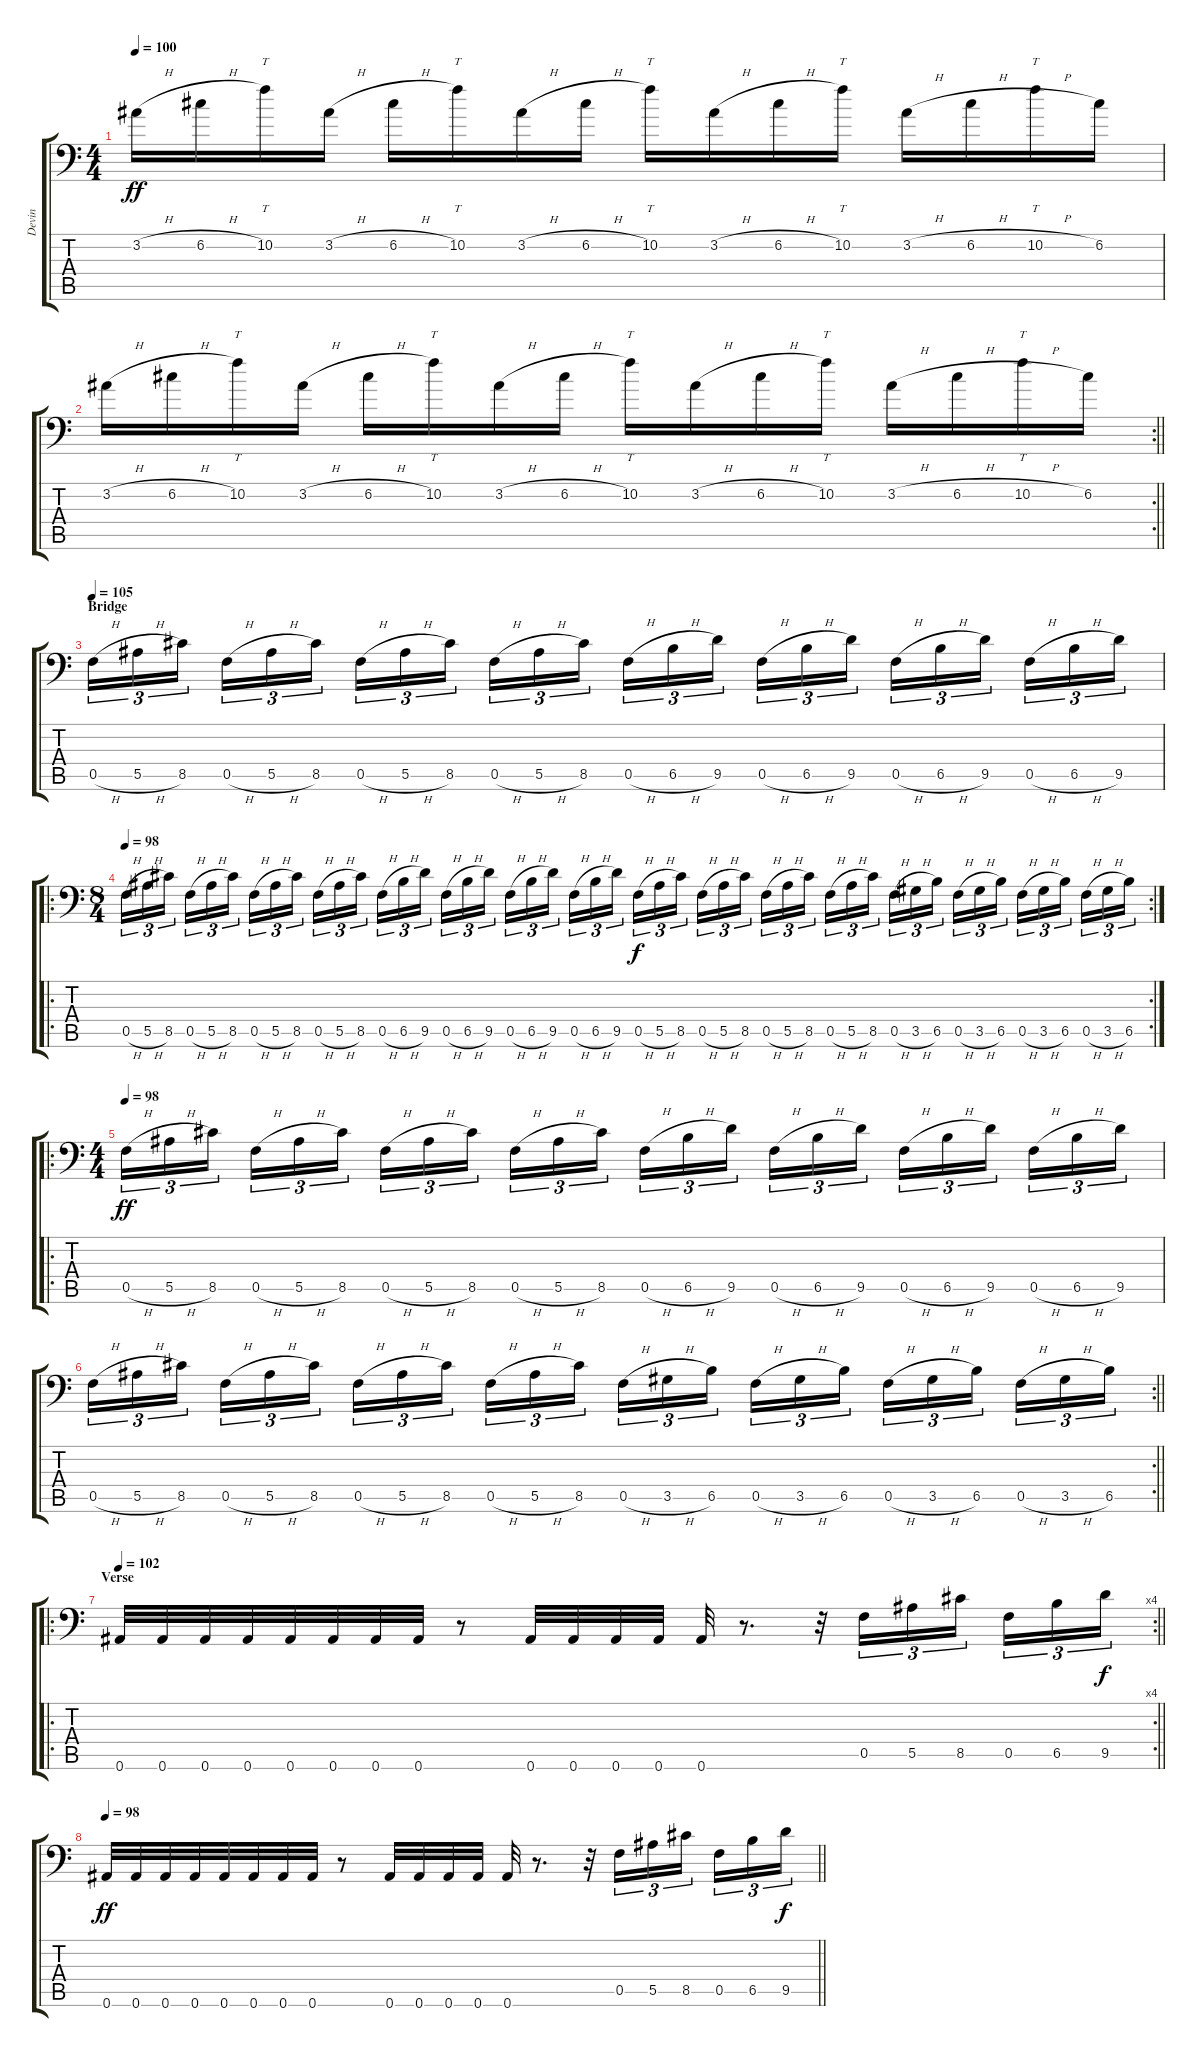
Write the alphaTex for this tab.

\track ("Devin" "Devin") {instrument distortionguitar}
\staff {score tabs}
\tuning (C4 G3 Eb3 Bb2 F2 Bb1) {hide}
\ts (4 4)
\tempo 100
\clef f4
\ks c
3.2{h}.16{dy ff} 6.2{h}.16 10.2.16{tt} 3.2{h}.16 6.2{h}.16 10.2.16{tt} 3.2{h}.16 6.2{h}.16 10.2.16{tt} 3.2{h}.16 6.2{h}.16 10.2.16{tt} 3.2{h}.16 6.2{h}.16 10.2{h}.16{tt} 6.2.16 |
\rc 2
\barLineRight lightlight
3.2{h}.16 6.2{h}.16 10.2.16{tt} 3.2{h}.16 6.2{h}.16 10.2.16{tt} 3.2{h}.16 6.2{h}.16 10.2.16{tt} 3.2{h}.16 6.2{h}.16 10.2.16{tt} 3.2{h}.16 6.2{h}.16 10.2{h}.16{tt} 6.2.16 |
\section ("" "Bridge")
\tempo 105
0.5{h}.16{tu (3 2)} 5.5{h}.16{tu (3 2)} 8.5.16{tu (3 2) beam splitsecondary} 0.5{h}.16{tu (3 2)} 5.5{h}.16{tu (3 2)} 8.5.16{tu (3 2)} 0.5{h}.16{tu (3 2)} 5.5{h}.16{tu (3 2)} 8.5.16{tu (3 2) beam splitsecondary} 0.5{h}.16{tu (3 2)} 5.5{h}.16{tu (3 2)} 8.5.16{tu (3 2)} 0.5{h}.16{tu (3 2)} 6.5{h}.16{tu (3 2)} 9.5.16{tu (3 2) beam splitsecondary} 0.5{h}.16{tu (3 2)} 6.5{h}.16{tu (3 2)} 9.5.16{tu (3 2)} 0.5{h}.16{tu (3 2)} 6.5{h}.16{tu (3 2)} 9.5.16{tu (3 2) beam splitsecondary} 0.5{h}.16{tu (3 2)} 6.5{h}.16{tu (3 2)} 9.5.16{tu (3 2)} |
\ro
\rc 2
\ts (8 4)
\tempo 98
0.5{h}.16{tu (3 2)} 5.5{h}.16{tu (3 2)} 8.5.16{tu (3 2) beam splitsecondary} 0.5{h}.16{tu (3 2)} 5.5{h}.16{tu (3 2)} 8.5.16{tu (3 2)} 0.5{h}.16{tu (3 2)} 5.5{h}.16{tu (3 2)} 8.5.16{tu (3 2) beam splitsecondary} 0.5{h}.16{tu (3 2)} 5.5{h}.16{tu (3 2)} 8.5.16{tu (3 2)} 0.5{h}.16{tu (3 2)} 6.5{h}.16{tu (3 2)} 9.5.16{tu (3 2) beam splitsecondary} 0.5{h}.16{tu (3 2)} 6.5{h}.16{tu (3 2)} 9.5.16{tu (3 2)} 0.5{h}.16{tu (3 2)} 6.5{h}.16{tu (3 2)} 9.5.16{tu (3 2) beam splitsecondary} 0.5{h}.16{tu (3 2)} 6.5{h}.16{tu (3 2)} 9.5.16{tu (3 2)} 0.5{h}.16{tu (3 2) dy f} 5.5{h}.16{tu (3 2)} 8.5.16{tu (3 2) beam splitsecondary} 0.5{h}.16{tu (3 2)} 5.5{h}.16{tu (3 2)} 8.5.16{tu (3 2)} 0.5{h}.16{tu (3 2)} 5.5{h}.16{tu (3 2)} 8.5.16{tu (3 2) beam splitsecondary} 0.5{h}.16{tu (3 2)} 5.5{h}.16{tu (3 2)} 8.5.16{tu (3 2)} 0.5{h}.16{tu (3 2)} 3.5{h}.16{tu (3 2)} 6.5.16{tu (3 2) beam splitsecondary} 0.5{h}.16{tu (3 2)} 3.5{h}.16{tu (3 2)} 6.5.16{tu (3 2)} 0.5{h}.16{tu (3 2)} 3.5{h}.16{tu (3 2)} 6.5.16{tu (3 2) beam splitsecondary} 0.5{h}.16{tu (3 2)} 3.5{h}.16{tu (3 2)} 6.5.16{tu (3 2)} |
\ro
\ts (4 4)
\tempo 98
0.5{h}.16{tu (3 2) dy ff} 5.5{h}.16{tu (3 2)} 8.5.16{tu (3 2) beam splitsecondary} 0.5{h}.16{tu (3 2)} 5.5{h}.16{tu (3 2)} 8.5.16{tu (3 2)} 0.5{h}.16{tu (3 2)} 5.5{h}.16{tu (3 2)} 8.5.16{tu (3 2) beam splitsecondary} 0.5{h}.16{tu (3 2)} 5.5{h}.16{tu (3 2)} 8.5.16{tu (3 2)} 0.5{h}.16{tu (3 2)} 6.5{h}.16{tu (3 2)} 9.5.16{tu (3 2) beam splitsecondary} 0.5{h}.16{tu (3 2)} 6.5{h}.16{tu (3 2)} 9.5.16{tu (3 2)} 0.5{h}.16{tu (3 2)} 6.5{h}.16{tu (3 2)} 9.5.16{tu (3 2) beam splitsecondary} 0.5{h}.16{tu (3 2)} 6.5{h}.16{tu (3 2)} 9.5.16{tu (3 2)} |
\rc 2
\barLineRight lightlight
0.5{h}.16{tu (3 2)} 5.5{h}.16{tu (3 2)} 8.5.16{tu (3 2) beam splitsecondary} 0.5{h}.16{tu (3 2)} 5.5{h}.16{tu (3 2)} 8.5.16{tu (3 2)} 0.5{h}.16{tu (3 2)} 5.5{h}.16{tu (3 2)} 8.5.16{tu (3 2) beam splitsecondary} 0.5{h}.16{tu (3 2)} 5.5{h}.16{tu (3 2)} 8.5.16{tu (3 2)} 0.5{h}.16{tu (3 2)} 3.5{h}.16{tu (3 2)} 6.5.16{tu (3 2) beam splitsecondary} 0.5{h}.16{tu (3 2)} 3.5{h}.16{tu (3 2)} 6.5.16{tu (3 2)} 0.5{h}.16{tu (3 2)} 3.5{h}.16{tu (3 2)} 6.5.16{tu (3 2) beam splitsecondary} 0.5{h}.16{tu (3 2)} 3.5{h}.16{tu (3 2)} 6.5.16{tu (3 2)} |
\ro
\rc 4
\section ("" "Verse")
\tempo 102
\barLineRight lightlight
0.6.32 0.6.32 0.6.32 0.6.32 0.6.32 0.6.32 0.6.32 0.6.32 r.8 0.6.32 0.6.32 0.6.32 0.6.32 0.6.32 r.8{d} r.32 0.5.16{tu (3 2)} 5.5.16{tu (3 2)} 8.5.16{tu (3 2) beam splitsecondary} 0.5.16{tu (3 2)} 6.5.16{tu (3 2)} 9.5.16{tu (3 2) dy f} |
\tempo 98
\barLineRight lightlight
0.6.32{dy ff} 0.6.32 0.6.32 0.6.32 0.6.32 0.6.32 0.6.32 0.6.32 r.8 0.6.32 0.6.32 0.6.32 0.6.32 0.6.32 r.8{d} r.32 0.5.16{tu (3 2)} 5.5.16{tu (3 2)} 8.5.16{tu (3 2) beam splitsecondary} 0.5.16{tu (3 2)} 6.5.16{tu (3 2)} 9.5.16{tu (3 2) dy f}
